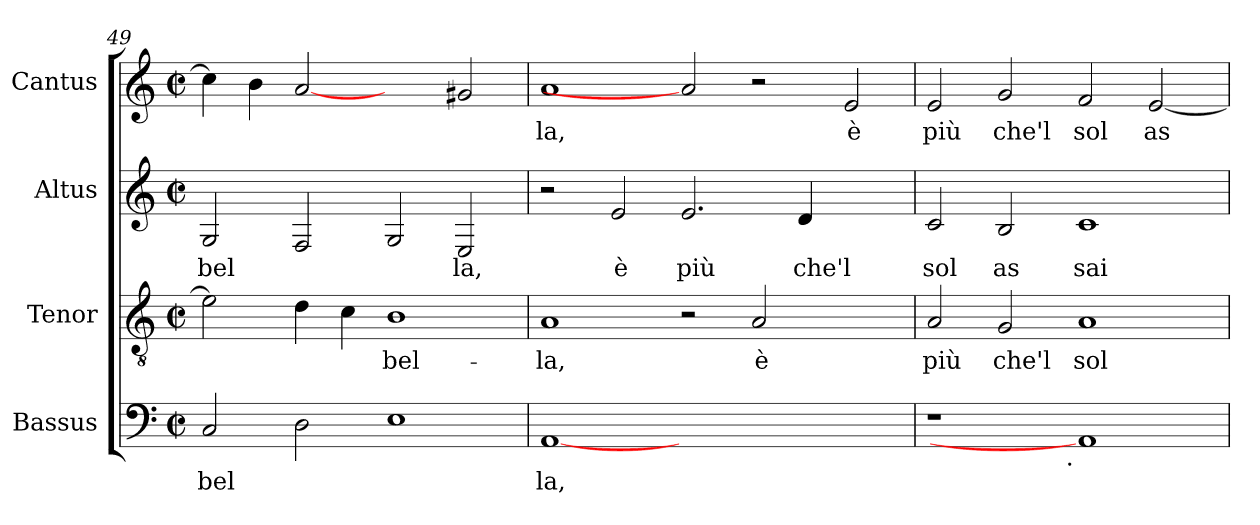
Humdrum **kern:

**kern	**text	**kern	**text	**kern	**text	**kern	**text
*part4	*part4	*part3	*part3	*part2	*part2	*part1	*part1
*staff4	*staff4	*staff3	*staff3	*staff2	*staff2	*staff1	*staff1
*I"Bassus	*	*I"Tenor	*	*I"Altus	*	*I"Cantus	*
*clefF4	*	*clefGv2	*	*clefG2	*	*clefG2	*
*k[]	*	*k[]	*	*k[]	*	*k[]	*
*C:	*	*C:	*	*C:	*	*C:	*
*M2/2	*	*M2/2	*	*M2/2	*	*M2/2	*
*met(c|)	*	*met(c|)	*	*met(c|)	*	*met(c|)	*
=49	=49	=49	=49	=49	=49	=49	=49
!	!LO:LY:b:cj	!	!LO:LY:b:cj	!	!LO:LY:b:cj	!	!LO:LY:b:cj
2C/	bel-	2e\]	.	2G/	bel	4cc\]	.
!	!	!	!	!	!	!	!LO:LY:b:cj
.	.	.	.	.	.	4b\	.
!	!LO:LY:b:cj	!	!LO:LY:b:cj	!	!LO:LY:b:cj	!	!LO:LY:b:cj
2D\	--	4d\	.	2F/	.	[2a	.
!	!	!	!LO:LY:b:cj	!	!	!	!
.	.	4c\	.	.	.	.	.
!	!LO:LY:b:cj	!	!LO:LY:b:cj	!	!LO:LY:b:cj	!	!
1E	--	1B	bel-	2G/	.	2ryy	.
!	!	!	!	!	!LO:LY:b:cj	!	!LO:LY:b:cj
.	.	.	.	2E/	la,	2g#/	.
=50	=50	=50	=50	=50	=50	=50	=50
!	!LO:LY:b:cj	!	!LO:LY:b:cj	!	!	!	!LO:LY:b:cj
[1AA	-la,	1A	-la,	2r	.	1a	la,
!	!	!	!	!	!LO:LY:b:cj	!	!
.	.	.	.	2e/	è	.	.
!	!	!	!	!	!LO:LY:b:cj	!	!
1.ryy	.	2r	.	2.e/	più	2a]	.
!	!	!	!LO:LY:b:cj	!	!	!	!
.	.	2A/	è	.	.	2r	.
!	!	!	!	!	!LO:LY:b:cj	!	!
.	.	.	.	4d/	che'l	.	.
!	!	!	!	!	!	!	!LO:LY:b:cj
.	.	2ryy	.	2ryy	.	2e/	è
=51	=51	=51	=51	=51	=51	=51	=51
!	!	!	!LO:LY:b:cj	!	!LO:LY:b:cj	!	!LO:LY:b:cj
*^	*	*	*	*	*	*	*
1r	2ryy	.	2A/	più	2c/	sol	2e/	più
!	!	!	!	!LO:LY:b:cj	!	!LO:LY:b:cj	!	!LO:LY:b:cj
.	4...ryy	.	2G/	che'l	2B/	as	2g/	che'l
!	!LO:TX:b:t=.	!	!	!	!	!	!	!
.	1ryy	.	.	.	.	.	.	.
!	!	!	!	!LO:LY:b:cj	!	!LO:LY:b:cj	!	!LO:LY:b:cj
1AA]	.	.	1A	sol	1c	sai	2f/	sol
!	!	!	!	!	!	!	!	!LO:LY:b:cj
.	.	.	.	.	.	.	[<2e/	as-
.	32ryy	.	.	.	.	.	.	.
*v	*v	*	*	*	*	*	*	*
=	=	=	=	=	=	=	=
*-	*-	*-	*-	*-	*-	*-	*-
